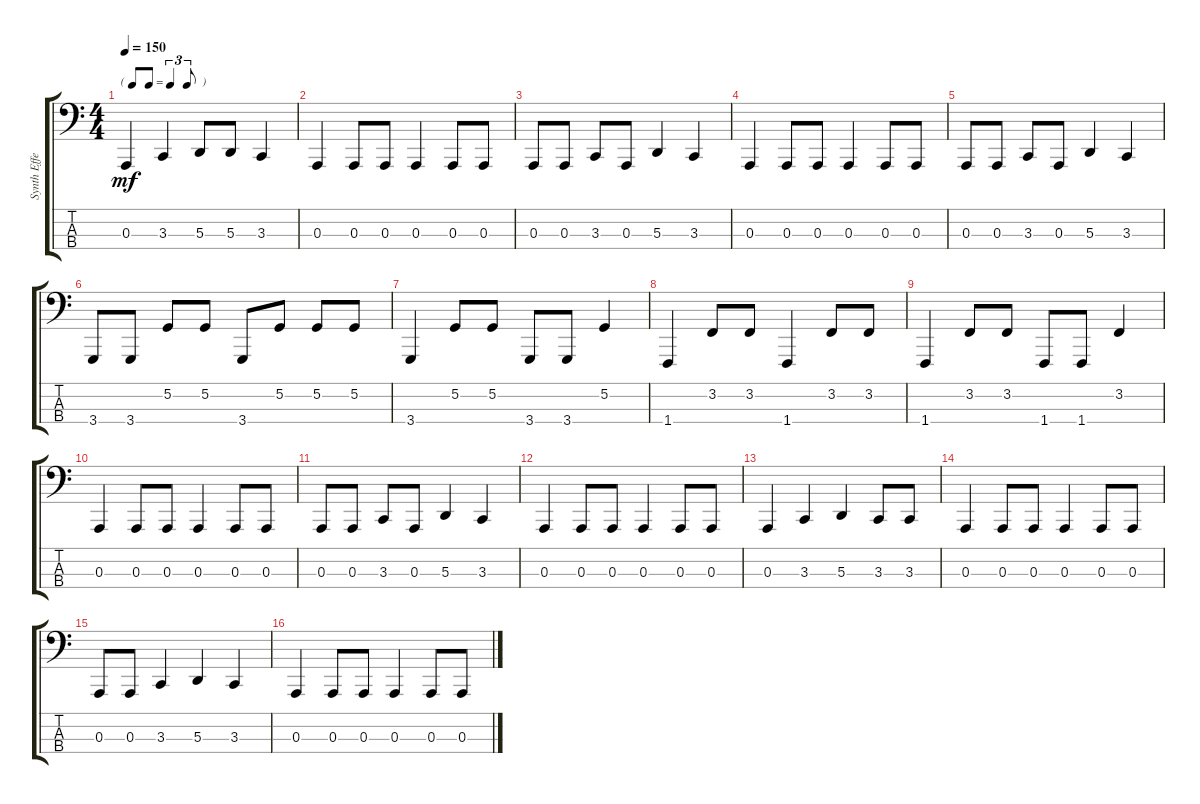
\track ("Synth Effect (Octave Lower)" "Synth Effe") {instrument synthbass2}
\staff {score tabs}
\tuning (G1 D1 A0 E0) {hide}
\ts (4 4)
\tf triplet8th
\tempo 150
\clef f4
\ks c
0.3.4{dy mf} 3.3.4 5.3.8 5.3.8 3.3.4 |
0.3.4 0.3.8 0.3.8 0.3.4 0.3.8 0.3.8 |
0.3.8 0.3.8 3.3.8 0.3.8 5.3.4 3.3.4 |
0.3.4 0.3.8 0.3.8 0.3.4 0.3.8 0.3.8 |
0.3.8 0.3.8 3.3.8 0.3.8 5.3.4 3.3.4 |
3.4.8 3.4.8 5.2.8 5.2.8 3.4.8 5.2.8 5.2.8 5.2.8 |
3.4.4 5.2.8 5.2.8 3.4.8 3.4.8 5.2.4 |
1.4.4 3.2.8 3.2.8 1.4.4 3.2.8 3.2.8 |
1.4.4 3.2.8 3.2.8 1.4.8 1.4.8 3.2.4 |
0.3.4 0.3.8 0.3.8 0.3.4 0.3.8 0.3.8 |
0.3.8 0.3.8 3.3.8 0.3.8 5.3.4 3.3.4 |
0.3.4 0.3.8 0.3.8 0.3.4 0.3.8 0.3.8 |
0.3.4 3.3.4 5.3.4 3.3.8 3.3.8 |
0.3.4 0.3.8 0.3.8 0.3.4 0.3.8 0.3.8 |
0.3.8 0.3.8 3.3.4 5.3.4 3.3.4 |
0.3.4 0.3.8 0.3.8 0.3.4 0.3.8 0.3.8
